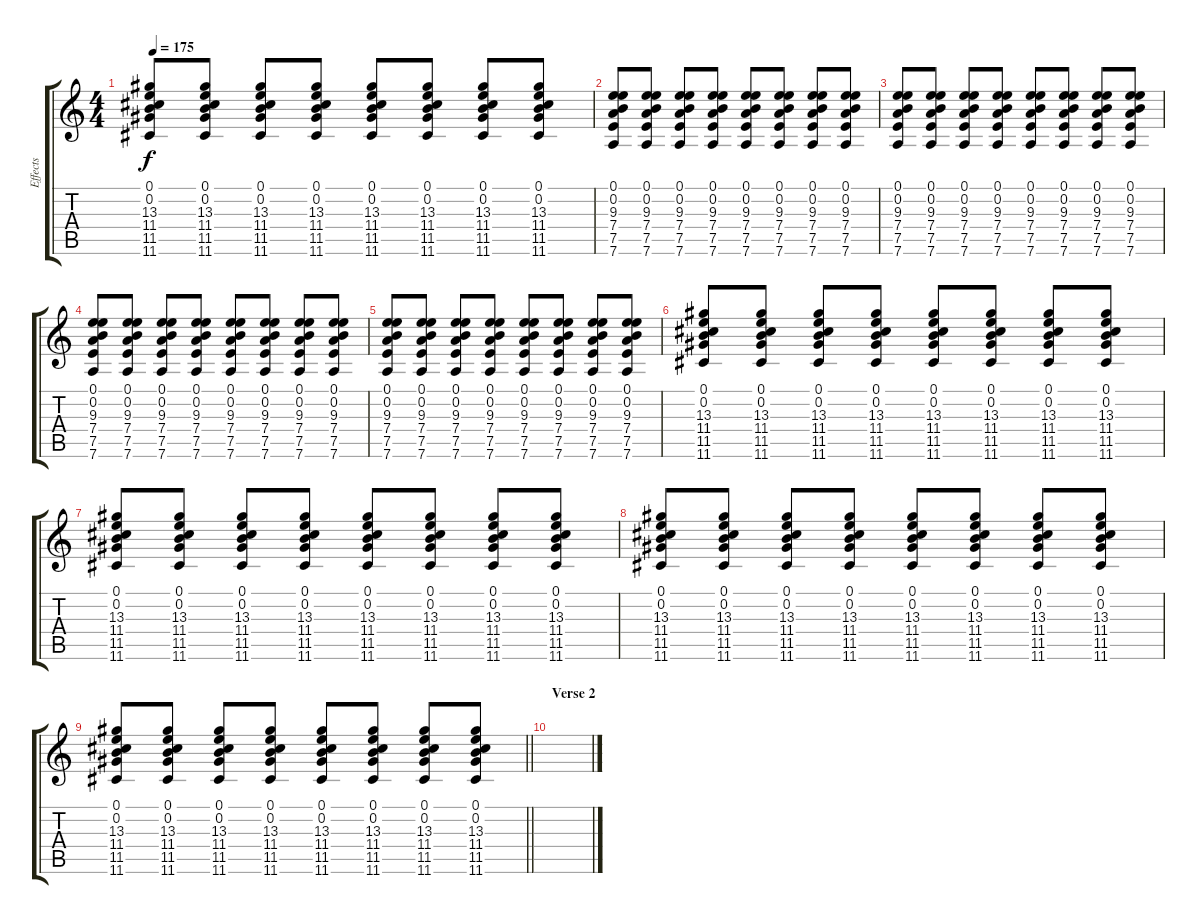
\track ("Effects" "Effects") {instrument electricguitarclean}
\staff {score tabs}
\tuning (E4 B3 G3 D3 A2 D2) {hide}
\ts (4 4)
\tempo 175
\clef g2
\ks c
(0.1 0.2 13.3 11.4 11.5 11.6).8{dy f} (0.1 0.2 13.3 11.4 11.5 11.6).8 (0.1 0.2 13.3 11.4 11.5 11.6).8 (0.1 0.2 13.3 11.4 11.5 11.6).8 (0.1 0.2 13.3 11.4 11.5 11.6).8 (0.1 0.2 13.3 11.4 11.5 11.6).8 (0.1 0.2 13.3 11.4 11.5 11.6).8 (0.1 0.2 13.3 11.4 11.5 11.6).8 |
(0.1 0.2 9.3 7.4 7.5 7.6).8{volume 16 instrument electricguitarclean} (0.1 0.2 9.3 7.4 7.5 7.6).8 (0.1 0.2 9.3 7.4 7.5 7.6).8 (0.1 0.2 9.3 7.4 7.5 7.6).8 (0.1 0.2 9.3 7.4 7.5 7.6).8 (0.1 0.2 9.3 7.4 7.5 7.6).8 (0.1 0.2 9.3 7.4 7.5 7.6).8 (0.1 0.2 9.3 7.4 7.5 7.6).8 |
(0.1 0.2 9.3 7.4 7.5 7.6).8 (0.1 0.2 9.3 7.4 7.5 7.6).8 (0.1 0.2 9.3 7.4 7.5 7.6).8 (0.1 0.2 9.3 7.4 7.5 7.6).8 (0.1 0.2 9.3 7.4 7.5 7.6).8 (0.1 0.2 9.3 7.4 7.5 7.6).8 (0.1 0.2 9.3 7.4 7.5 7.6).8 (0.1 0.2 9.3 7.4 7.5 7.6).8 |
(0.1 0.2 9.3 7.4 7.5 7.6).8 (0.1 0.2 9.3 7.4 7.5 7.6).8 (0.1 0.2 9.3 7.4 7.5 7.6).8 (0.1 0.2 9.3 7.4 7.5 7.6).8 (0.1 0.2 9.3 7.4 7.5 7.6).8 (0.1 0.2 9.3 7.4 7.5 7.6).8 (0.1 0.2 9.3 7.4 7.5 7.6).8 (0.1 0.2 9.3 7.4 7.5 7.6).8 |
(0.1 0.2 9.3 7.4 7.5 7.6).8 (0.1 0.2 9.3 7.4 7.5 7.6).8 (0.1 0.2 9.3 7.4 7.5 7.6).8 (0.1 0.2 9.3 7.4 7.5 7.6).8 (0.1 0.2 9.3 7.4 7.5 7.6).8 (0.1 0.2 9.3 7.4 7.5 7.6).8 (0.1 0.2 9.3 7.4 7.5 7.6).8 (0.1 0.2 9.3 7.4 7.5 7.6).8 |
(0.1 0.2 13.3 11.4 11.5 11.6).8 (0.1 0.2 13.3 11.4 11.5 11.6).8 (0.1 0.2 13.3 11.4 11.5 11.6).8 (0.1 0.2 13.3 11.4 11.5 11.6).8 (0.1 0.2 13.3 11.4 11.5 11.6).8 (0.1 0.2 13.3 11.4 11.5 11.6).8 (0.1 0.2 13.3 11.4 11.5 11.6).8 (0.1 0.2 13.3 11.4 11.5 11.6).8 |
(0.1 0.2 13.3 11.4 11.5 11.6).8 (0.1 0.2 13.3 11.4 11.5 11.6).8 (0.1 0.2 13.3 11.4 11.5 11.6).8 (0.1 0.2 13.3 11.4 11.5 11.6).8 (0.1 0.2 13.3 11.4 11.5 11.6).8 (0.1 0.2 13.3 11.4 11.5 11.6).8 (0.1 0.2 13.3 11.4 11.5 11.6).8 (0.1 0.2 13.3 11.4 11.5 11.6).8 |
(0.1 0.2 13.3 11.4 11.5 11.6).8 (0.1 0.2 13.3 11.4 11.5 11.6).8 (0.1 0.2 13.3 11.4 11.5 11.6).8 (0.1 0.2 13.3 11.4 11.5 11.6).8 (0.1 0.2 13.3 11.4 11.5 11.6).8 (0.1 0.2 13.3 11.4 11.5 11.6).8 (0.1 0.2 13.3 11.4 11.5 11.6).8 (0.1 0.2 13.3 11.4 11.5 11.6).8 |
\barLineRight lightlight
(0.1 0.2 13.3 11.4 11.5 11.6).8 (0.1 0.2 13.3 11.4 11.5 11.6).8 (0.1 0.2 13.3 11.4 11.5 11.6).8 (0.1 0.2 13.3 11.4 11.5 11.6).8 (0.1 0.2 13.3 11.4 11.5 11.6).8 (0.1 0.2 13.3 11.4 11.5 11.6).8 (0.1 0.2 13.3 11.4 11.5 11.6).8 (0.1 0.2 13.3 11.4 11.5 11.6).8 |
\section ("" "Verse 2")
